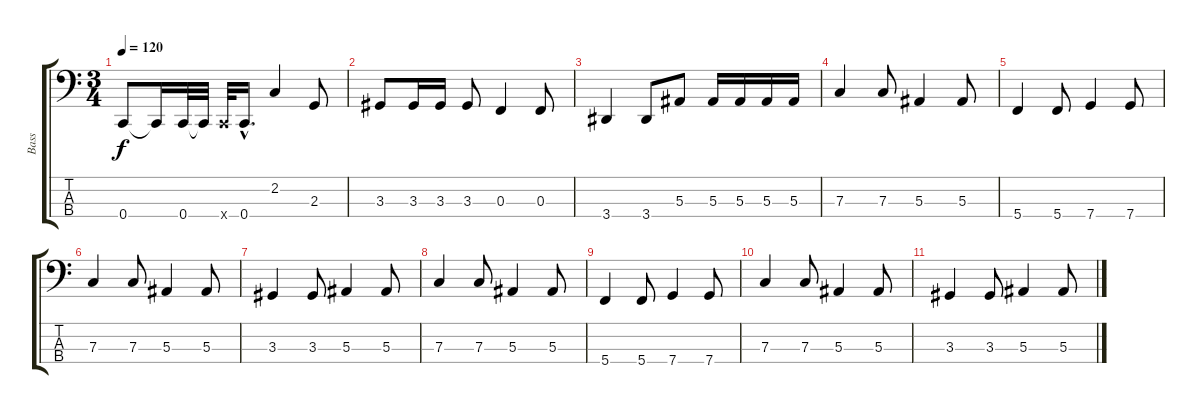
\track ("Bass" "Bass") {instrument electricbassfinger}
\staff {score tabs}
\tuning (Eb2 Bb1 F1 C1) {hide}
\ts (3 4)
\tempo 120
\clef f4
\ks c
0.4.8{dy f} 0.4{t}.16 0.4.32 0.4{t}.32 0.4{x}.32 0.4{hac}.16{d} 2.2.4 2.3.8 |
3.3.8 3.3.16 3.3.16 3.3.8 0.3.4 0.3.8 |
3.4.4 3.4.8 5.3.8 5.3.16 5.3.16 5.3.16 5.3.16 |
7.3.4 7.3.8 5.3.4 5.3.8 |
5.4.4 5.4.8 7.4.4 7.4.8 |
7.3.4 7.3.8 5.3.4 5.3.8 |
3.3.4 3.3.8 5.3.4 5.3.8 |
7.3.4 7.3.8 5.3.4 5.3.8 |
5.4.4 5.4.8 7.4.4 7.4.8 |
7.3.4 7.3.8 5.3.4 5.3.8 |
3.3.4 3.3.8 5.3.4 5.3.8
